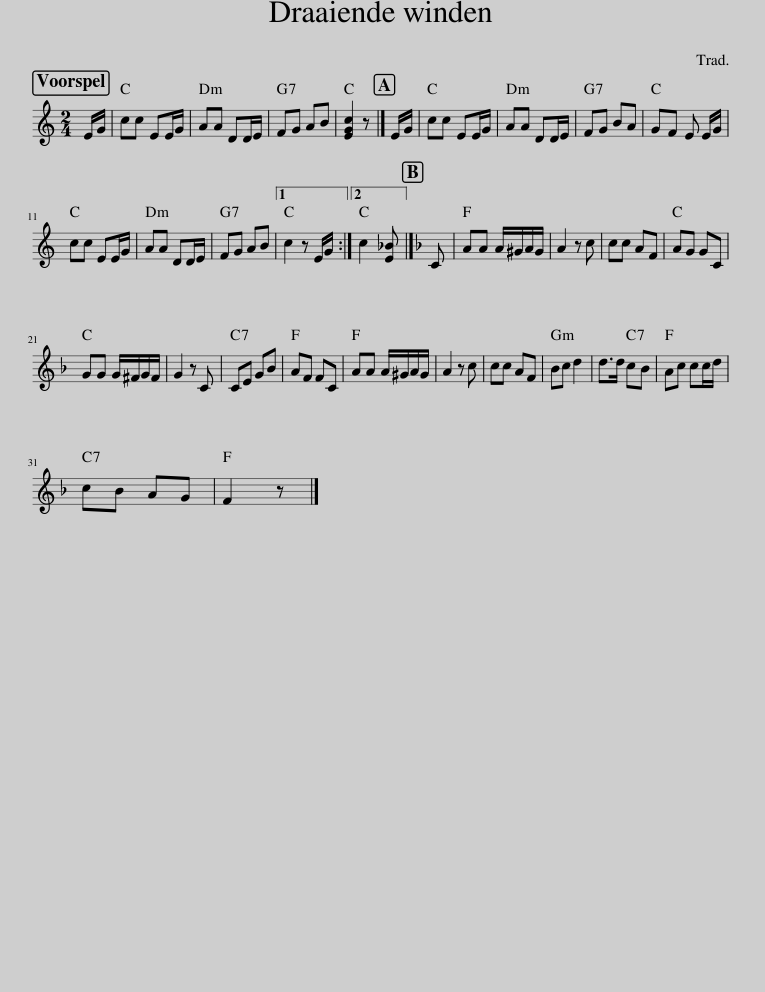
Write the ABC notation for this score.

X:1
L:1/8
M:2/4
I:linebreak $
K:C
V:1 treble
V:1
 E/G/ | cc EE/G/ | AA DD/E/ | FG AB | [EGc]2 z |] %5
 E/G/ | cc EE/G/ | AA DD/E/ | FG BA | GF E E/G/ |$ %10
 cc EE/G/ | AA DD/E/ | FG AB |1 c2 z E/G/ :|2 c2 [E_B] |] %15
[K:F] C | AA A/^G/A/G/ | A2 z c | cc AF | AG GC |$ %20
 GG G/^F/G/F/ | G2 z C | CE GB | AF FC | AA A/^G/A/G/ | %25
 A2 z c | cc AF | Bc d2 | d>d cB | Ac cc/d/ |$ %30
 cB AG | F2 z |] %32
